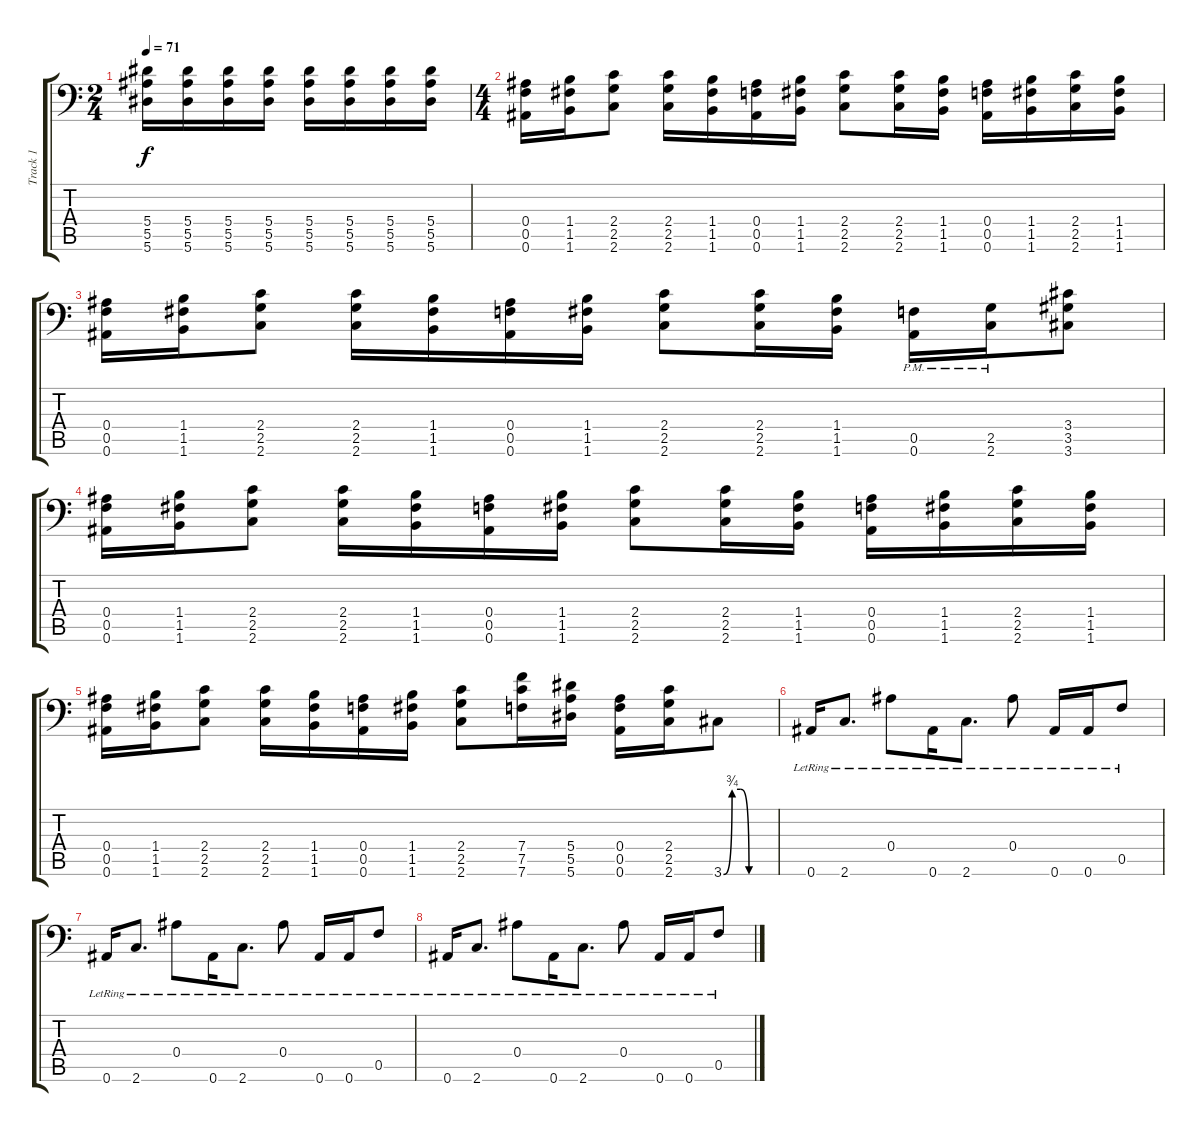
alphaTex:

\track ("Track 1" "Track 1") {instrument distortionguitar}
\staff {score tabs}
\tuning (C4 G3 Eb3 Bb2 F2 Bb1) {hide}
\ts (2 4)
\tempo 71
\clef f4
\ks c
(5.4 5.5 5.6).16{dy f} (5.4 5.5 5.6).16 (5.4 5.5 5.6).16 (5.4 5.5 5.6).16 (5.4 5.5 5.6).16 (5.4 5.5 5.6).16 (5.4 5.5 5.6).16 (5.4 5.5 5.6).16 |
\ts (4 4)
(0.4 0.5 0.6).16 (1.4 1.5 1.6).16 (2.4 2.5 2.6).8 (2.4 2.5 2.6).16 (1.4 1.5 1.6).16 (0.4 0.5 0.6).16 (1.4 1.5 1.6).16 (2.4 2.5 2.6).8 (2.4 2.5 2.6).16 (1.4 1.5 1.6).16 (0.4 0.5 0.6).16 (1.4 1.5 1.6).16 (2.4 2.5 2.6).16 (1.4 1.5 1.6).16 |
(0.4 0.5 0.6).16 (1.4 1.5 1.6).16 (2.4 2.5 2.6).8 (2.4 2.5 2.6).16 (1.4 1.5 1.6).16 (0.4 0.5 0.6).16 (1.4 1.5 1.6).16 (2.4 2.5 2.6).8 (2.4 2.5 2.6).16 (1.4 1.5 1.6).16 (0.5{pm} 0.6{pm}).16 (2.5{pm} 2.6{pm}).16 (3.4 3.5 3.6).8 |
(0.4 0.5 0.6).16 (1.4 1.5 1.6).16 (2.4 2.5 2.6).8 (2.4 2.5 2.6).16 (1.4 1.5 1.6).16 (0.4 0.5 0.6).16 (1.4 1.5 1.6).16 (2.4 2.5 2.6).8 (2.4 2.5 2.6).16 (1.4 1.5 1.6).16 (0.4 0.5 0.6).16 (1.4 1.5 1.6).16 (2.4 2.5 2.6).16 (1.4 1.5 1.6).16 |
(0.4 0.5 0.6).16 (1.4 1.5 1.6).16 (2.4 2.5 2.6).8 (2.4 2.5 2.6).16 (1.4 1.5 1.6).16 (0.4 0.5 0.6).16 (1.4 1.5 1.6).16 (2.4 2.5 2.6).8 (7.4 7.5 7.6).16 (5.4 5.5 5.6).16 (0.4 0.5 0.6).16 (2.4 2.5 2.6).16 3.6{be (custom 0 0 10 3 20 3 30 0 60 0)}.8 |
0.6{lr}.16 2.6{lr}.8{d} 0.4{lr}.8 0.6{lr}.16 2.6{lr}.8{d} 0.4{lr}.8 0.6{lr}.16 0.6{lr}.16 0.5{lr}.8 |
0.6{lr}.16 2.6{lr}.8{d} 0.4{lr}.8 0.6{lr}.16 2.6{lr}.8{d} 0.4{lr}.8 0.6{lr}.16 0.6{lr}.16 0.5{lr}.8 |
0.6{lr}.16 2.6{lr}.8{d} 0.4{lr}.8 0.6{lr}.16 2.6{lr}.8{d} 0.4{lr}.8 0.6{lr}.16 0.6{lr}.16 0.5{lr}.8
